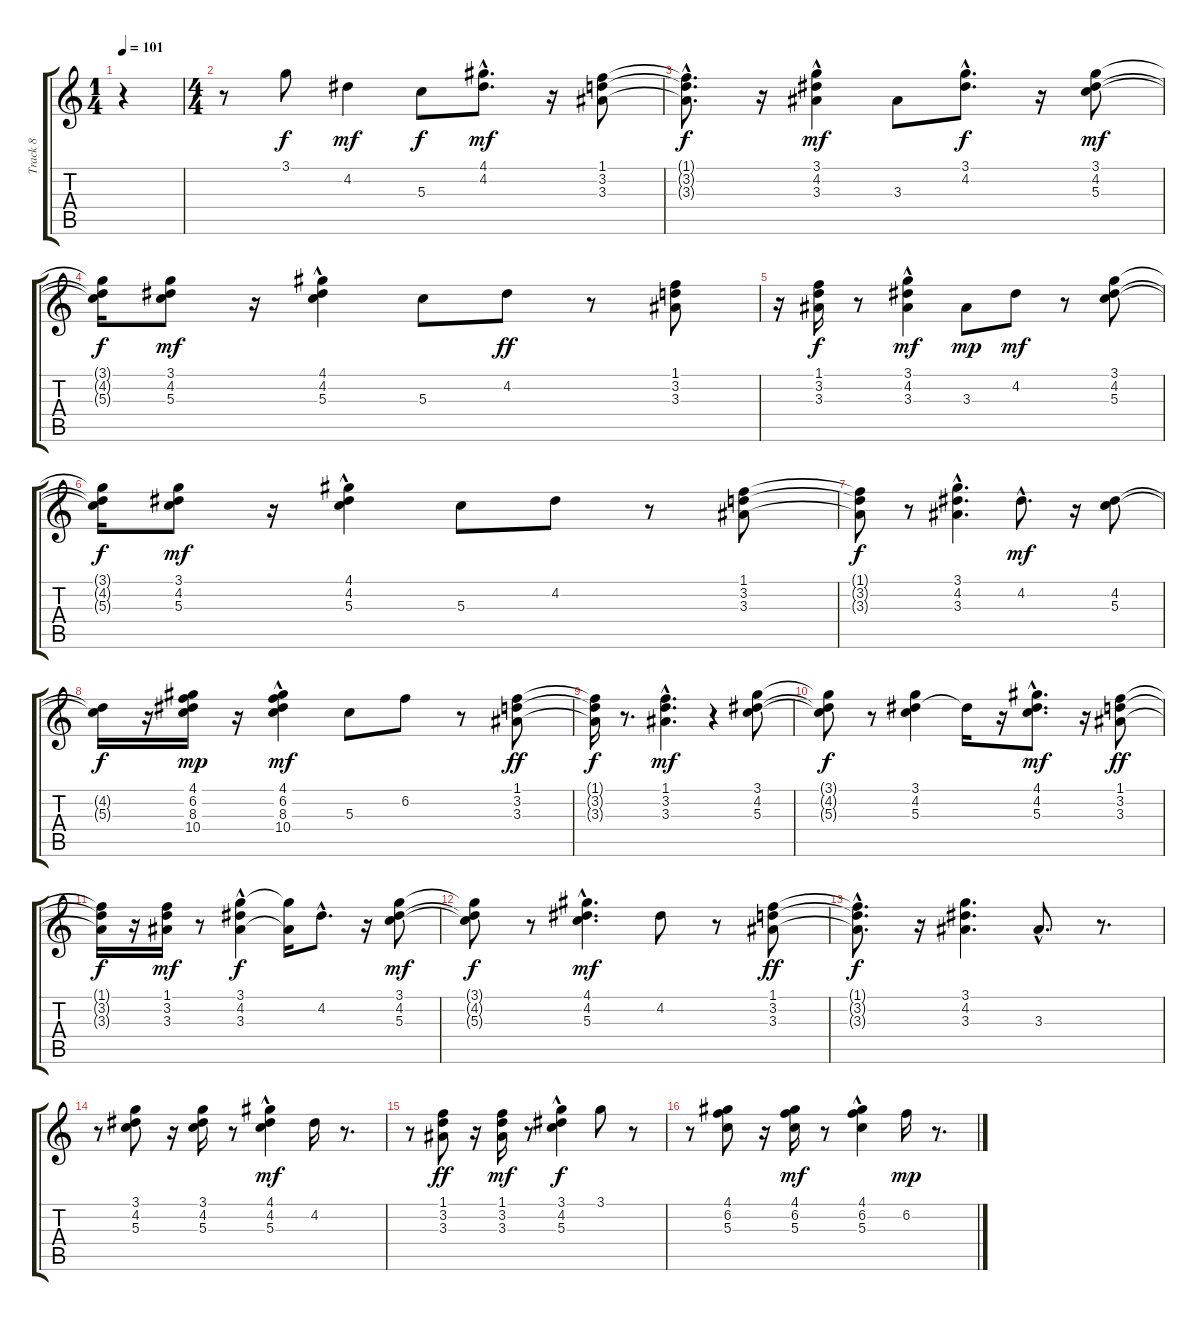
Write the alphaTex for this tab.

\track ("Track 8" "Track 8") {instrument acousticguitarsteel}
\staff {score tabs}
\tuning (E4 B3 G3 D3 A2 E2) {hide}
\ts (1 4)
\tempo 101
\clef g2
\ks c
r.4{dy f instrument acousticguitarsteel} |
\ts (4 4)
r.8 3.1.8 4.2.4{dy mf} 5.3.8{dy f} (4.1{hac} 4.2{hac}).8{d dy mf} r.16 (1.1 3.2 3.3).8 |
(1.1{hac t} 3.2{hac t} 3.3{hac t}).8{d dy f} r.16 (3.1 4.2 3.3{hac}).4{dy mf} 3.3.8 (3.1{hac} 4.2{hac}).8{d dy f} r.16 (3.1 4.2 5.3).8{dy mf} |
(3.1{t} 4.2{t} 5.3{t}).16{dy f} (3.1 4.2 5.3).8{dy mf} r.16 (4.1 4.2 5.3{hac}).4 5.3.8 4.2.8{dy ff} r.8 (1.1 3.2 3.3).8 |
r.16 (1.1 3.2 3.3).16{dy f} r.8 (3.1 4.2 3.3{hac}).4{dy mf} 3.3.8{dy mp} 4.2.8{dy mf} r.8 (3.1 4.2 5.3).8 |
(3.1{t} 4.2{t} 5.3{t}).16{dy f} (3.1 4.2 5.3).8{dy mf} r.16 (4.1 4.2 5.3{hac}).4 5.3.8 4.2.8 r.8 (1.1 3.2 3.3).8 |
(1.1{t} 3.2{t} 3.3{t}).8{dy f} r.8 (3.1 4.2 3.3{hac}).4{d} 4.2{hac}.8{d dy mf} r.16 (4.2 5.3).8 |
(4.2{t} 5.3{t}).16{dy f} r.16 (4.1 6.2 8.3 10.4).16{dy mp} r.16 (4.1 6.2 8.3{hac} 10.4{hac}).4{dy mf} 5.3.8 6.2.8 r.8 (1.1 3.2 3.3).8{dy ff} |
(1.1{t} 3.2{t} 3.3{t}).16{dy f} r.8{d} (1.1{hac} 3.2{hac} 3.3{hac}).4{d dy mf} r.4 (3.1 4.2 5.3).8 |
(3.1{t} 4.2{t} 5.3{t}).8{dy f} r.8 (3.1 4.2 5.3).4 4.2{t}.16 r.16 (4.1 4.2{hac} 5.3).8{d dy mf} r.16 (1.1 3.2 3.3).8{dy ff} |
(1.1{t} 3.2{t} 3.3{t}).16{dy f} r.16 (1.1 3.2 3.3).16{dy mf} r.8 (3.1 4.2{hac} 3.3).4{dy f} (3.1{t} 3.3{t}).16 4.2{hac}.8{d} r.16 (3.1 4.2 5.3).8{dy mf} |
(3.1{t} 4.2{t} 5.3{t}).8{dy f} r.8 (4.1 4.2{hac} 5.3).4{d dy mf} 4.2.8 r.8 (1.1 3.2 3.3).8{dy ff} |
(1.1{hac t} 3.2{hac t} 3.3{hac t}).8{d dy f} r.16 (3.1 4.2 3.3).4{d} 3.3{hac}.8{d} r.8{d} |
r.8 (3.1 4.2 5.3).8 r.16 (3.1 4.2 5.3).16 r.8 (4.1 4.2 5.3{hac}).4{dy mf} 4.2.16 r.8{d} |
r.8 (1.1 3.2 3.3).8{dy ff} r.16 (1.1 3.2 3.3).16{dy mf} r.8 (3.1 4.2{hac} 5.3{hac}).4{dy f} 3.1.8 r.8 |
r.8 (4.1 6.2 5.3).8 r.16 (4.1 6.2 5.3).16{dy mf} r.8 (4.1{hac} 6.2 5.3{hac}).4 6.2.16{dy mp} r.8{d}
